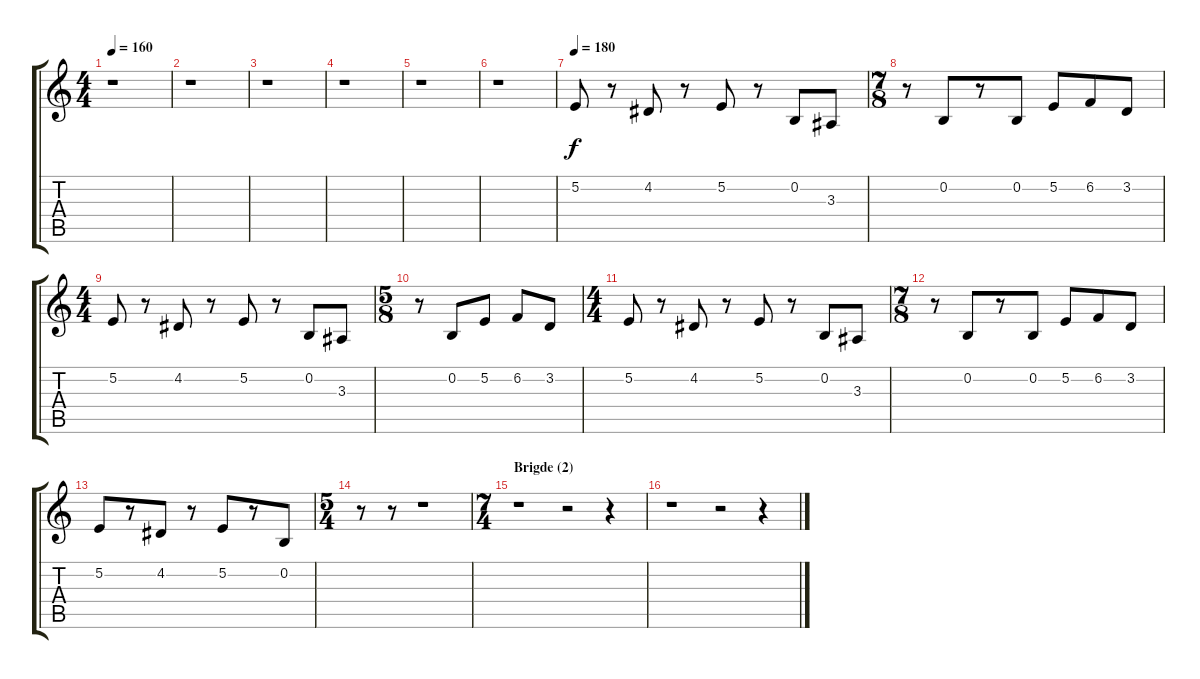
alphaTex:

\track "" {instrument lead2sawtooth}
\staff {score tabs}
\tuning (E4 B3 G3 D3 A2 E2) {hide}
\ts (4 4)
\tempo 160
\clef g2
\ks c
r.1{dy f} |
r.1 |
r.1 |
r.1 |
r.1 |
r.1 |
\tempo 180
5.2.8{volume 12 instrument lead1square} r.8 4.2.8 r.8 5.2.8 r.8 0.2.8 3.3.8 |
\ts (7 8)
r.8 0.2.8 r.8 0.2.8 5.2.8 6.2.8 3.2.8 |
\ts (4 4)
5.2.8 r.8 4.2.8 r.8 5.2.8 r.8 0.2.8 3.3.8 |
\ts (5 8)
r.8 0.2.8 5.2.8 6.2.8 3.2.8 |
\ts (4 4)
5.2.8{volume 13 instrument lead2sawtooth} r.8 4.2.8 r.8 5.2.8 r.8 0.2.8 3.3.8 |
\ts (7 8)
r.8 0.2.8 r.8 0.2.8 5.2.8 6.2.8 3.2.8 |
5.2.8 r.8 4.2.8 r.8 5.2.8 r.8 0.2.8 |
\ts (5 4)
r.8 r.8 r.1 |
\ts (7 4)
\section ("" "Brigde (2)")
r.1 r.2 r.4 |
r.1 r.2 r.4
